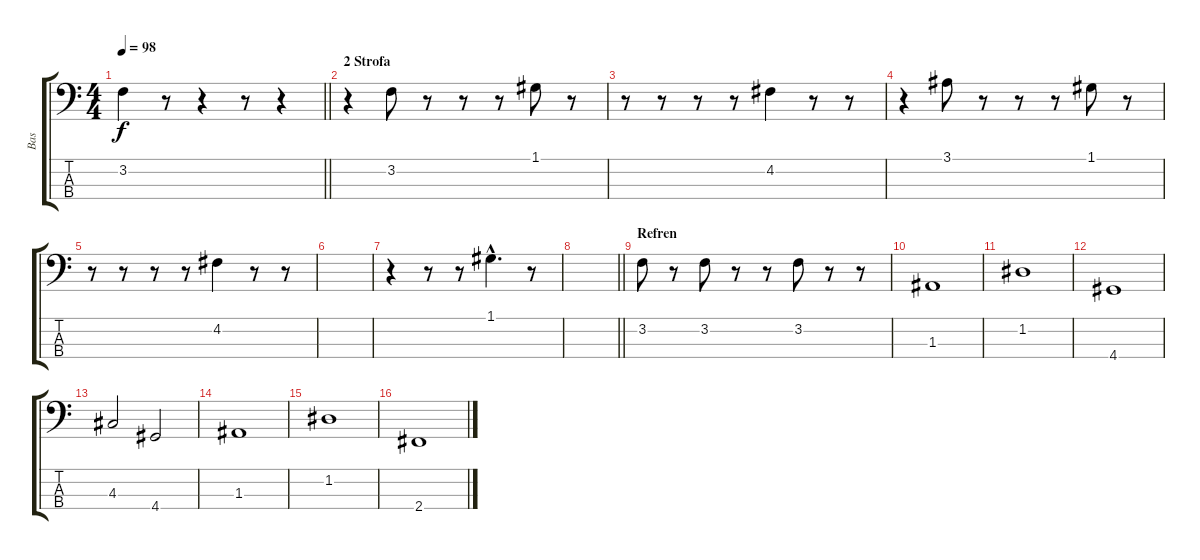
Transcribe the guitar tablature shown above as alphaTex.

\track ("Bas" "Bas") {instrument electricbassfinger}
\staff {score tabs}
\tuning (G2 D2 A1 E1) {hide}
\ts (4 4)
\tempo 98
\clef f4
\barLineRight lightlight
\ks c
3.2.4{dy f} r.8 r.4 r.8 r.4 |
\section ("" "2 Strofa")
r.4 3.2.8 r.8 r.8 r.8 1.1.8 r.8 |
r.8 r.8 r.8 r.8 4.2.4 r.8 r.8 |
r.4 3.1.8 r.8 r.8 r.8 1.1.8 r.8 |
r.8 r.8 r.8 r.8 4.2.4 r.8 r.8 |
|
r.4 r.8 r.8 1.1{hac}.4{d} r.8 |
\barLineRight lightlight
|
\section ("" "Refren")
3.2.8 r.8 3.2.8 r.8 r.8 3.2.8 r.8 r.8 |
1.3.1 |
1.2.1 |
4.4.1 |
4.3.2 4.4.2 |
1.3.1 |
1.2.1 |
2.4.1
